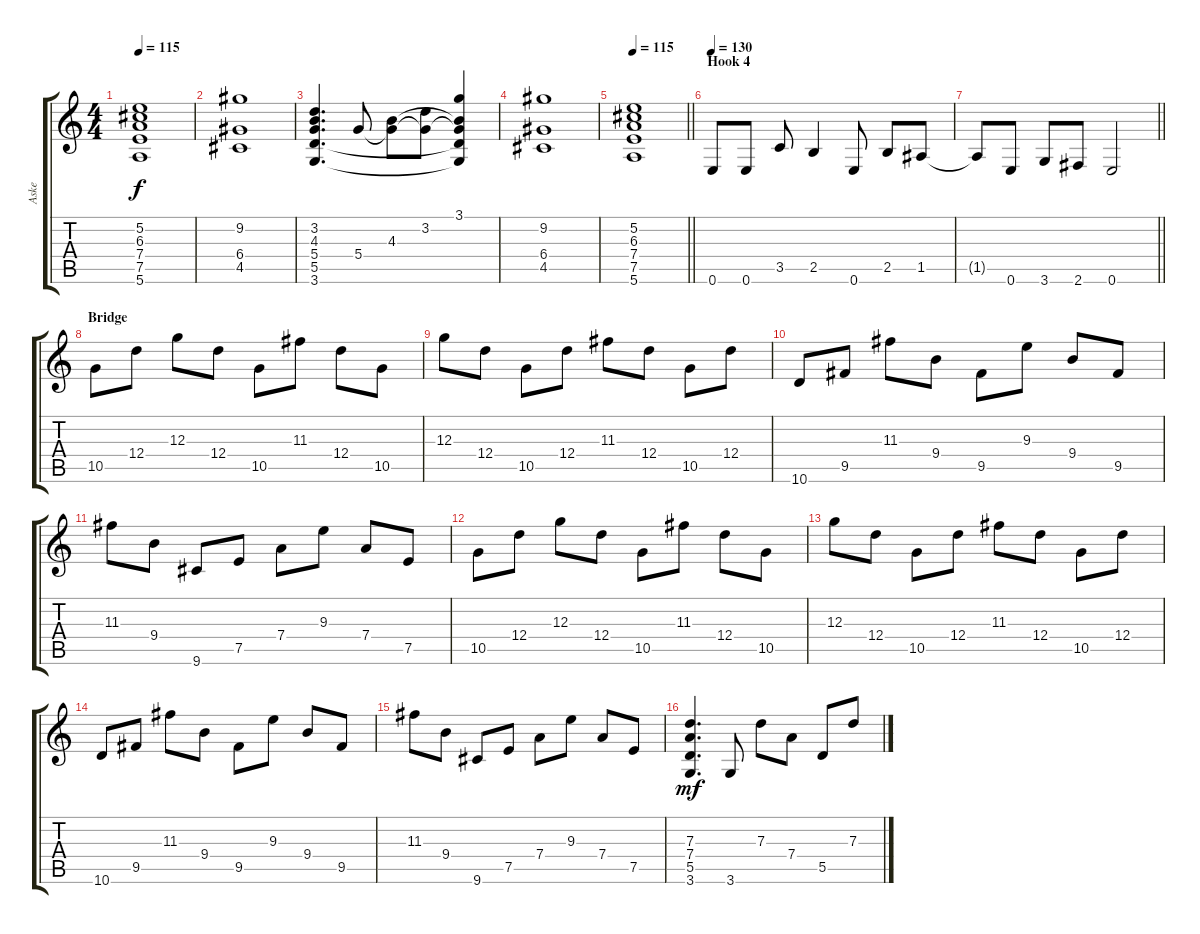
\track ("Aske" "Aske") {instrument overdrivenguitar}
\staff {score tabs}
\tuning (E4 B3 G3 D3 A2 E2) {hide}
\ts (4 4)
\tempo 115
\clef g2
\ks c
(5.2 6.3 7.4 7.5 5.6).1{dy f} |
(9.2 6.4 4.5).1 |
(3.2 4.3 5.4 5.5 3.6).4{d} 5.4.8 (4.3 5.4{t}).8 (3.2 5.4{t}).8 (3.1 4.3{t} 5.4{t} 5.5{t} 3.6{t}).4 |
(9.2 6.4 4.5).1 |
\tempo 130
\tempo 115
\barLineRight lightlight
(5.2 6.3 7.4 7.5 5.6).1 |
\section ("" "Hook 4")
\tempo 130
0.6.8 0.6.8 3.5.8 2.5.4 0.6.8 2.5.8 1.5.8 |
\barLineRight lightlight
1.5{t}.8 0.6.8 3.6.8 2.6.8 0.6.2 |
\section ("" "Bridge")
10.5.8{instrument acousticguitarsteel} 12.4.8 12.3.8 12.4.8 10.5.8 11.3.8 12.4.8 10.5.8 |
12.3.8 12.4.8 10.5.8 12.4.8 11.3.8 12.4.8 10.5.8 12.4.8 |
10.6.8 9.5.8 11.3.8 9.4.8 9.5.8 9.3.8 9.4.8 9.5.8 |
11.3.8 9.4.8 9.6.8 7.5.8 7.4.8 9.3.8 7.4.8 7.5.8 |
10.5.8 12.4.8 12.3.8 12.4.8 10.5.8 11.3.8 12.4.8 10.5.8 |
12.3.8 12.4.8 10.5.8 12.4.8 11.3.8 12.4.8 10.5.8 12.4.8 |
10.6.8 9.5.8 11.3.8 9.4.8 9.5.8 9.3.8 9.4.8 9.5.8 |
11.3.8 9.4.8 9.6.8 7.5.8 7.4.8 9.3.8 7.4.8 7.5.8 |
(7.3 7.4 5.5 3.6).4{d dy mf} 3.6.8 7.3.8 7.4.8 5.5.8 7.3.8
